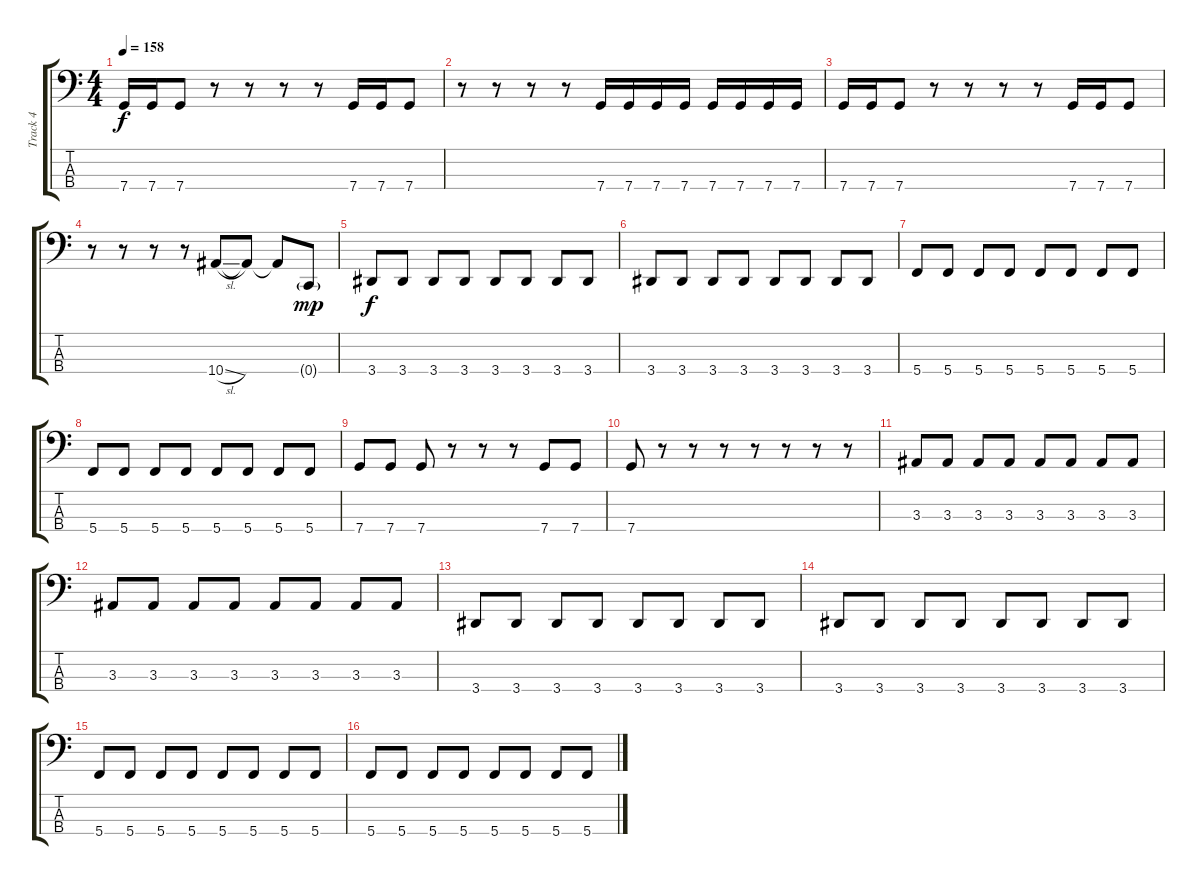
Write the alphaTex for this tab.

\track ("Track 4" "Track 4") {instrument electricbasspick}
\staff {score tabs}
\tuning (F2 C2 G1 C1) {hide}
\ts (4 4)
\tempo 158
\clef f4
\ks c
7.4.16{dy f} 7.4.16 7.4.8 r.8 r.8 r.8 r.8 7.4.16 7.4.16 7.4.8 |
r.8 r.8 r.8 r.8 7.4.16 7.4.16 7.4.16 7.4.16 7.4.16 7.4.16 7.4.16 7.4.16 |
7.4.16 7.4.16 7.4.8 r.8 r.8 r.8 r.8 7.4.16 7.4.16 7.4.8 |
r.8 r.8 r.8 r.8 10.4{sl}.8 10.4{t}.8 10.4{t}.8 0.4{g}.8{dy mp} |
3.4.8{dy f} 3.4.8 3.4.8 3.4.8 3.4.8 3.4.8 3.4.8 3.4.8 |
3.4.8 3.4.8 3.4.8 3.4.8 3.4.8 3.4.8 3.4.8 3.4.8 |
5.4.8 5.4.8 5.4.8 5.4.8 5.4.8 5.4.8 5.4.8 5.4.8 |
5.4.8 5.4.8 5.4.8 5.4.8 5.4.8 5.4.8 5.4.8 5.4.8 |
7.4.8 7.4.8 7.4.8 r.8 r.8 r.8 7.4.8 7.4.8 |
7.4.8 r.8 r.8 r.8 r.8 r.8 r.8 r.8 |
3.3.8 3.3.8 3.3.8 3.3.8 3.3.8 3.3.8 3.3.8 3.3.8 |
3.3.8 3.3.8 3.3.8 3.3.8 3.3.8 3.3.8 3.3.8 3.3.8 |
3.4.8 3.4.8 3.4.8 3.4.8 3.4.8 3.4.8 3.4.8 3.4.8 |
3.4.8 3.4.8 3.4.8 3.4.8 3.4.8 3.4.8 3.4.8 3.4.8 |
5.4.8 5.4.8 5.4.8 5.4.8 5.4.8 5.4.8 5.4.8 5.4.8 |
5.4.8 5.4.8 5.4.8 5.4.8 5.4.8 5.4.8 5.4.8 5.4.8
